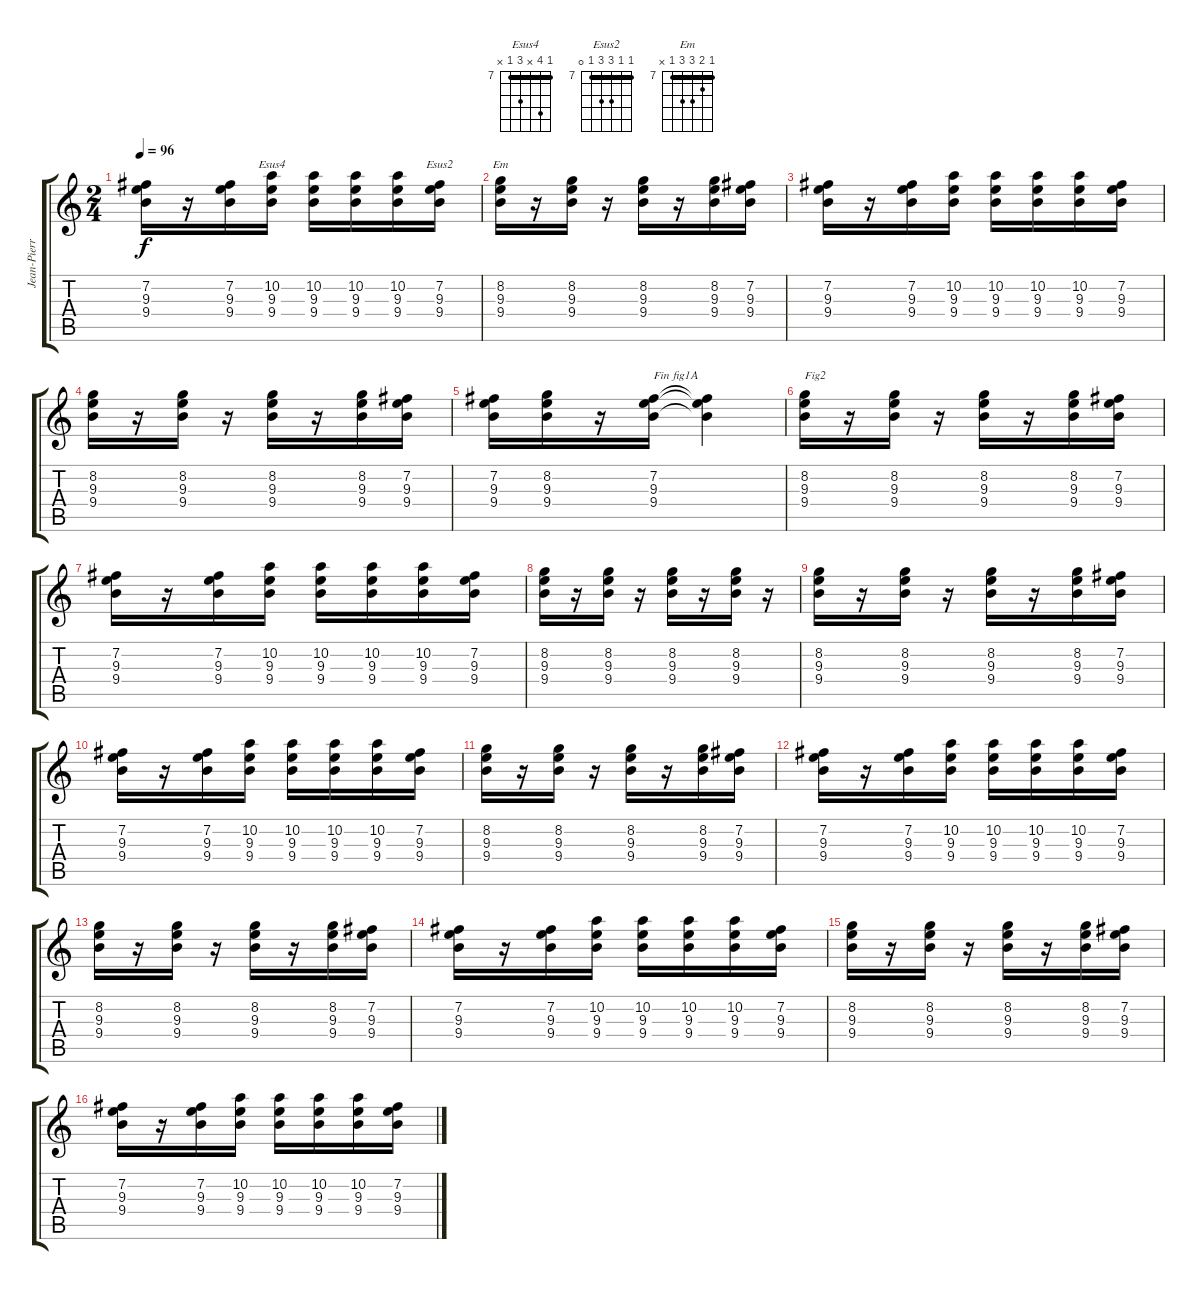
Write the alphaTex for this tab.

\track ("Jean-Pierre" "Jean-Pierr") {instrument distortionguitar}
\staff {score tabs}
\tuning (E4 B3 G3 D3 A2 E2) {hide}
\chord ("Esus4" 7 10 x 9 7 x) {firstfret 7 barre 7}
\chord ("Esus2" 7 7 9 9 7 0) {firstfret 7 barre 7}
\chord ("Em" 7 8 9 9 7 x) {firstfret 7 barre 7}
\ts (2 4)
\tempo 96
\clef g2
\ks c
(7.2 9.3 9.4).16{dy f} r.16 (7.2 9.3 9.4).16 (10.2 9.3 9.4).16{ch "Esus4"} (10.2 9.3 9.4).16 (10.2 9.3 9.4).16 (10.2 9.3 9.4).16 (7.2 9.3 9.4).16{ch "Esus2"} |
(8.2 9.3 9.4).16{ch "Em"} r.16 (8.2 9.3 9.4).16 r.16 (8.2 9.3 9.4).16 r.16 (8.2 9.3 9.4).16 (7.2 9.3 9.4).16 |
(7.2 9.3 9.4).16 r.16 (7.2 9.3 9.4).16 (10.2 9.3 9.4).16 (10.2 9.3 9.4).16 (10.2 9.3 9.4).16 (10.2 9.3 9.4).16 (7.2 9.3 9.4).16 |
(8.2 9.3 9.4).16 r.16 (8.2 9.3 9.4).16 r.16 (8.2 9.3 9.4).16 r.16 (8.2 9.3 9.4).16 (7.2 9.3 9.4).16 |
(7.2 9.3 9.4).16 (8.2 9.3 9.4).16 r.16 (7.2 9.3 9.4).16{txt "Fin fig1A"} (7.2{t} 9.3{t} 9.4{t}).4 |
(8.2 9.3 9.4).16{txt "Fig2"} r.16 (8.2 9.3 9.4).16 r.16 (8.2 9.3 9.4).16 r.16 (8.2 9.3 9.4).16 (7.2 9.3 9.4).16 |
(7.2 9.3 9.4).16 r.16 (7.2 9.3 9.4).16 (10.2 9.3 9.4).16 (10.2 9.3 9.4).16 (10.2 9.3 9.4).16 (10.2 9.3 9.4).16 (7.2 9.3 9.4).16 |
(8.2 9.3 9.4).16 r.16 (8.2 9.3 9.4).16 r.16 (8.2 9.3 9.4).16 r.16 (8.2 9.3 9.4).16 r.16 |
(8.2 9.3 9.4).16 r.16 (8.2 9.3 9.4).16 r.16 (8.2 9.3 9.4).16 r.16 (8.2 9.3 9.4).16 (7.2 9.3 9.4).16 |
(7.2 9.3 9.4).16 r.16 (7.2 9.3 9.4).16 (10.2 9.3 9.4).16 (10.2 9.3 9.4).16 (10.2 9.3 9.4).16 (10.2 9.3 9.4).16 (7.2 9.3 9.4).16 |
(8.2 9.3 9.4).16 r.16 (8.2 9.3 9.4).16 r.16 (8.2 9.3 9.4).16 r.16 (8.2 9.3 9.4).16 (7.2 9.3 9.4).16 |
(7.2 9.3 9.4).16 r.16 (7.2 9.3 9.4).16 (10.2 9.3 9.4).16 (10.2 9.3 9.4).16 (10.2 9.3 9.4).16 (10.2 9.3 9.4).16 (7.2 9.3 9.4).16 |
(8.2 9.3 9.4).16 r.16 (8.2 9.3 9.4).16 r.16 (8.2 9.3 9.4).16 r.16 (8.2 9.3 9.4).16 (7.2 9.3 9.4).16 |
(7.2 9.3 9.4).16 r.16 (7.2 9.3 9.4).16 (10.2 9.3 9.4).16 (10.2 9.3 9.4).16 (10.2 9.3 9.4).16 (10.2 9.3 9.4).16 (7.2 9.3 9.4).16 |
(8.2 9.3 9.4).16 r.16 (8.2 9.3 9.4).16 r.16 (8.2 9.3 9.4).16 r.16 (8.2 9.3 9.4).16 (7.2 9.3 9.4).16 |
(7.2 9.3 9.4).16 r.16 (7.2 9.3 9.4).16 (10.2 9.3 9.4).16 (10.2 9.3 9.4).16 (10.2 9.3 9.4).16 (10.2 9.3 9.4).16 (7.2 9.3 9.4).16
